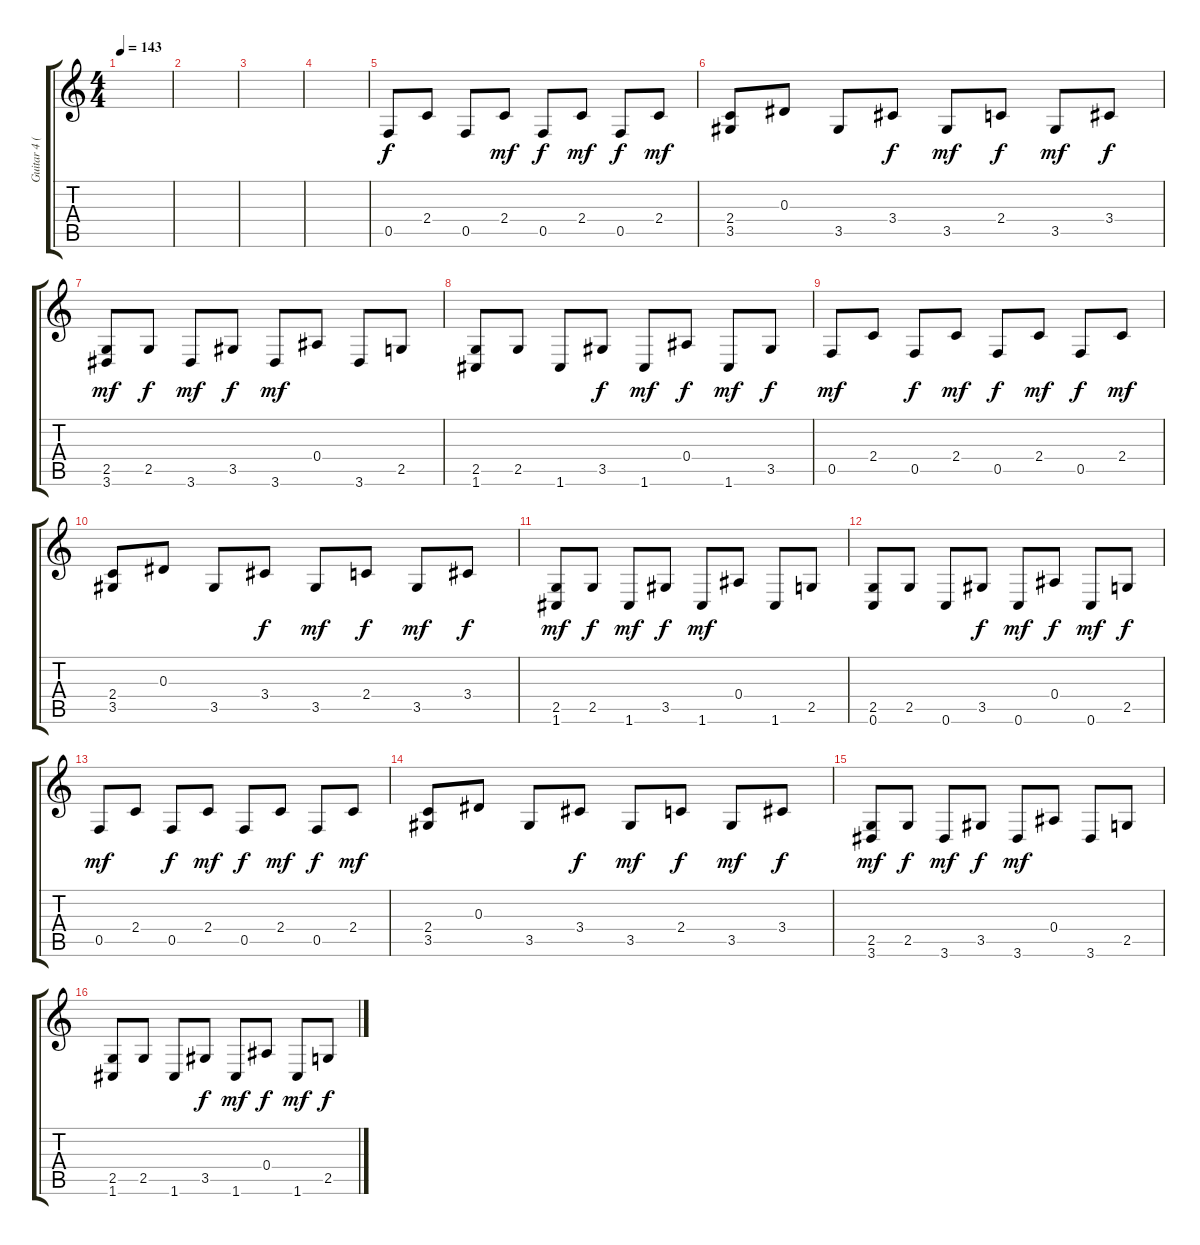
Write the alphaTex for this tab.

\track ("Guitar 4 (Rhytm)" "Guitar 4 (") {instrument distortionguitar}
\staff {score tabs}
\tuning (C4 G3 Eb3 Bb2 F2 C2) {hide}
\ts (4 4)
\tempo 143
\clef g2
\ks c
|
|
|
|
0.5.8 2.4.8 0.5.8{dy f} 2.4.8{dy mf} 0.5.8{dy f} 2.4.8{dy mf} 0.5.8{dy f} 2.4.8{dy mf} |
(2.4 3.5).8 0.3.8 3.5.8 3.4.8{dy f} 3.5.8{dy mf} 2.4.8{dy f} 3.5.8{dy mf} 3.4.8{dy f} |
(2.5 3.6).8{dy mf} 2.5.8{dy f} 3.6.8{dy mf} 3.5.8{dy f} 3.6.8{dy mf} 0.4.8 3.6.8 2.5.8 |
(2.5 1.6).8 2.5.8 1.6.8 3.5.8{dy f} 1.6.8{dy mf} 0.4.8{dy f} 1.6.8{dy mf} 3.5.8{dy f} |
0.5.8{dy mf} 2.4.8 0.5.8{dy f} 2.4.8{dy mf} 0.5.8{dy f} 2.4.8{dy mf} 0.5.8{dy f} 2.4.8{dy mf} |
(2.4 3.5).8 0.3.8 3.5.8 3.4.8{dy f} 3.5.8{dy mf} 2.4.8{dy f} 3.5.8{dy mf} 3.4.8{dy f} |
(2.5 1.6).8{dy mf} 2.5.8{dy f} 1.6.8{dy mf} 3.5.8{dy f} 1.6.8{dy mf} 0.4.8 1.6.8 2.5.8 |
(2.5 0.6).8 2.5.8 0.6.8 3.5.8{dy f} 0.6.8{dy mf} 0.4.8{dy f} 0.6.8{dy mf} 2.5.8{dy f} |
0.5.8{dy mf} 2.4.8 0.5.8{dy f} 2.4.8{dy mf} 0.5.8{dy f} 2.4.8{dy mf} 0.5.8{dy f} 2.4.8{dy mf} |
(2.4 3.5).8 0.3.8 3.5.8 3.4.8{dy f} 3.5.8{dy mf} 2.4.8{dy f} 3.5.8{dy mf} 3.4.8{dy f} |
(2.5 3.6).8{dy mf} 2.5.8{dy f} 3.6.8{dy mf} 3.5.8{dy f} 3.6.8{dy mf} 0.4.8 3.6.8 2.5.8 |
(2.5 1.6).8 2.5.8 1.6.8 3.5.8{dy f} 1.6.8{dy mf} 0.4.8{dy f} 1.6.8{dy mf} 2.5.8{dy f}
